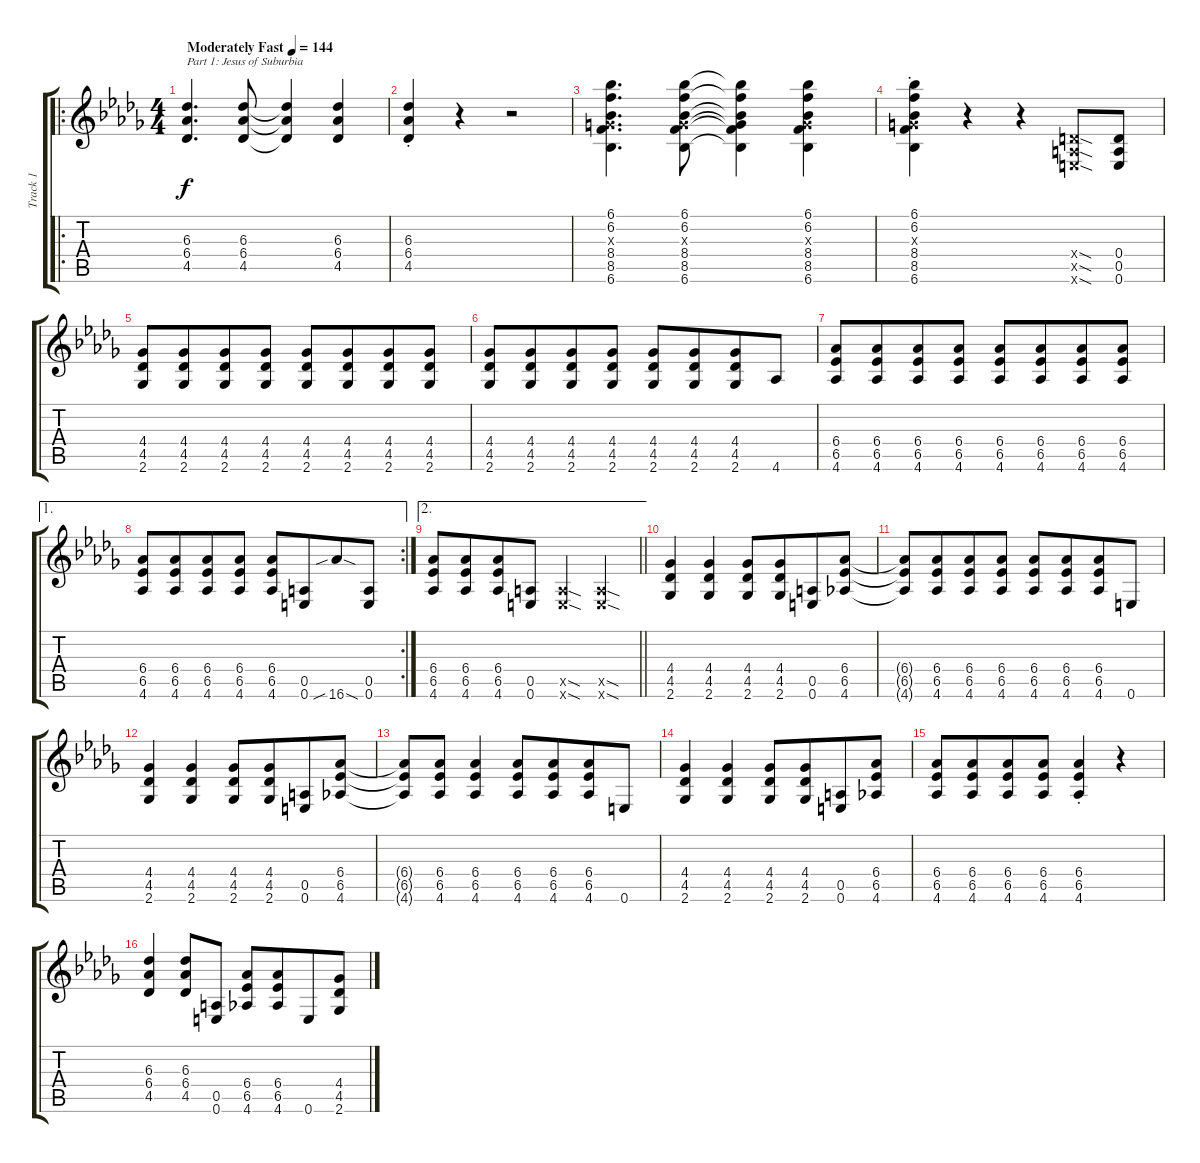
\track ("Track 1" "Track 1") {instrument distortionguitar}
\staff {score tabs}
\tuning (E4 B3 G3 D3 A2 E2) {hide}
\ro
\ts (4 4)
\tempo (144 "Moderately Fast")
\clef g2
\ks db
(6.3 6.4 4.5).4{d txt "Part 1: Jesus of Suburbia" dy f instrument distortionguitar} (6.3 6.4 4.5).8 (6.3{t} 6.4{t} 4.5{t}).4 (6.3 6.4 4.5).4 |
(6.3{st} 6.4{st} 4.5{st}).4 r.4 r.2 |
(6.1 6.2 0.3{x} 8.4 8.5 6.6).4{d} (6.1 6.2 0.3{x} 8.4 8.5 6.6).8 (6.1{t} 6.2{t} 0.3{t} 8.4{t} 8.5{t} 6.6{t}).4 (6.1 6.2 0.3{x} 8.4 8.5 6.6).4 |
(6.1{st} 6.2{st} 0.3{x} 8.4{st} 8.5{st} 6.6{st}).4 r.4 r.4 (0.4{sod x} 0.5{sod x} 0.6{sod x}).8 (0.4 0.5 0.6).8 |
(4.4 4.5 2.6).8 (4.4 4.5 2.6).8{beam merge} (4.4 4.5 2.6).8 (4.4 4.5 2.6).8 (4.4 4.5 2.6).8 (4.4 4.5 2.6).8{beam merge} (4.4 4.5 2.6).8 (4.4 4.5 2.6).8 |
(4.4 4.5 2.6).8 (4.4 4.5 2.6).8{beam merge} (4.4 4.5 2.6).8 (4.4 4.5 2.6).8 (4.4 4.5 2.6).8 (4.4 4.5 2.6).8{beam merge} (4.4 4.5 2.6).8 4.6.8 |
(6.4 6.5 4.6).8 (6.4 6.5 4.6).8{beam merge} (6.4 6.5 4.6).8 (6.4 6.5 4.6).8 (6.4 6.5 4.6).8 (6.4 6.5 4.6).8{beam merge} (6.4 6.5 4.6).8 (6.4 6.5 4.6).8 |
\ae 1
\rc 2
(6.4 6.5 4.6).8 (6.4 6.5 4.6).8{beam merge} (6.4 6.5 4.6).8 (6.4 6.5 4.6).8 (6.4 6.5 4.6).8 (0.5 0.6).8{beam merge} 16.6{sib sod}.8 (0.5 0.6).8 |
\ae 2
\barLineRight lightlight
(6.4 6.5 4.6).8 (6.4 6.5 4.6).8{beam merge} (6.4 6.5 4.6).8 (0.5 0.6).8 (0.5{sod x} 0.6{sod x}).4 (0.5{sod x} 0.6{sod x}).4 |
(4.4 4.5 2.6).4 (4.4 4.5 2.6).4 (4.4 4.5 2.6).8 (4.4 4.5 2.6).8{beam merge} (0.5 0.6).8 (6.4 6.5 4.6).8 |
(6.4{t} 6.5{t} 4.6{t}).8 (6.4 6.5 4.6).8{beam merge} (6.4 6.5 4.6).8 (6.4 6.5 4.6).8 (6.4 6.5 4.6).8 (6.4 6.5 4.6).8{beam merge} (6.4 6.5 4.6).8 0.6.8 |
(4.4 4.5 2.6).4 (4.4 4.5 2.6).4 (4.4 4.5 2.6).8 (4.4 4.5 2.6).8{beam merge} (0.5 0.6).8 (6.4 6.5 4.6).8 |
(6.4{t} 6.5{t} 4.6{t}).8 (6.4 6.5 4.6).8 (6.4 6.5 4.6).4 (6.4 6.5 4.6).8 (6.4 6.5 4.6).8{beam merge} (6.4 6.5 4.6).8 0.6.8 |
(4.4 4.5 2.6).4 (4.4 4.5 2.6).4 (4.4 4.5 2.6).8 (4.4 4.5 2.6).8{beam merge} (0.5 0.6).8 (6.4 6.5 4.6).8 |
(6.4 6.5 4.6).8 (6.4 6.5 4.6).8{beam merge} (6.4 6.5 4.6).8 (6.4 6.5 4.6).8 (6.4{st} 6.5{st} 4.6{st}).4 r.4 |
(6.3 6.4 4.5).4 (6.3 6.4 4.5).8 (0.5 0.6).8 (6.4 6.5 4.6).8 (6.4 6.5 4.6).8{beam merge} 0.6.8 (4.4 4.5 2.6).8
